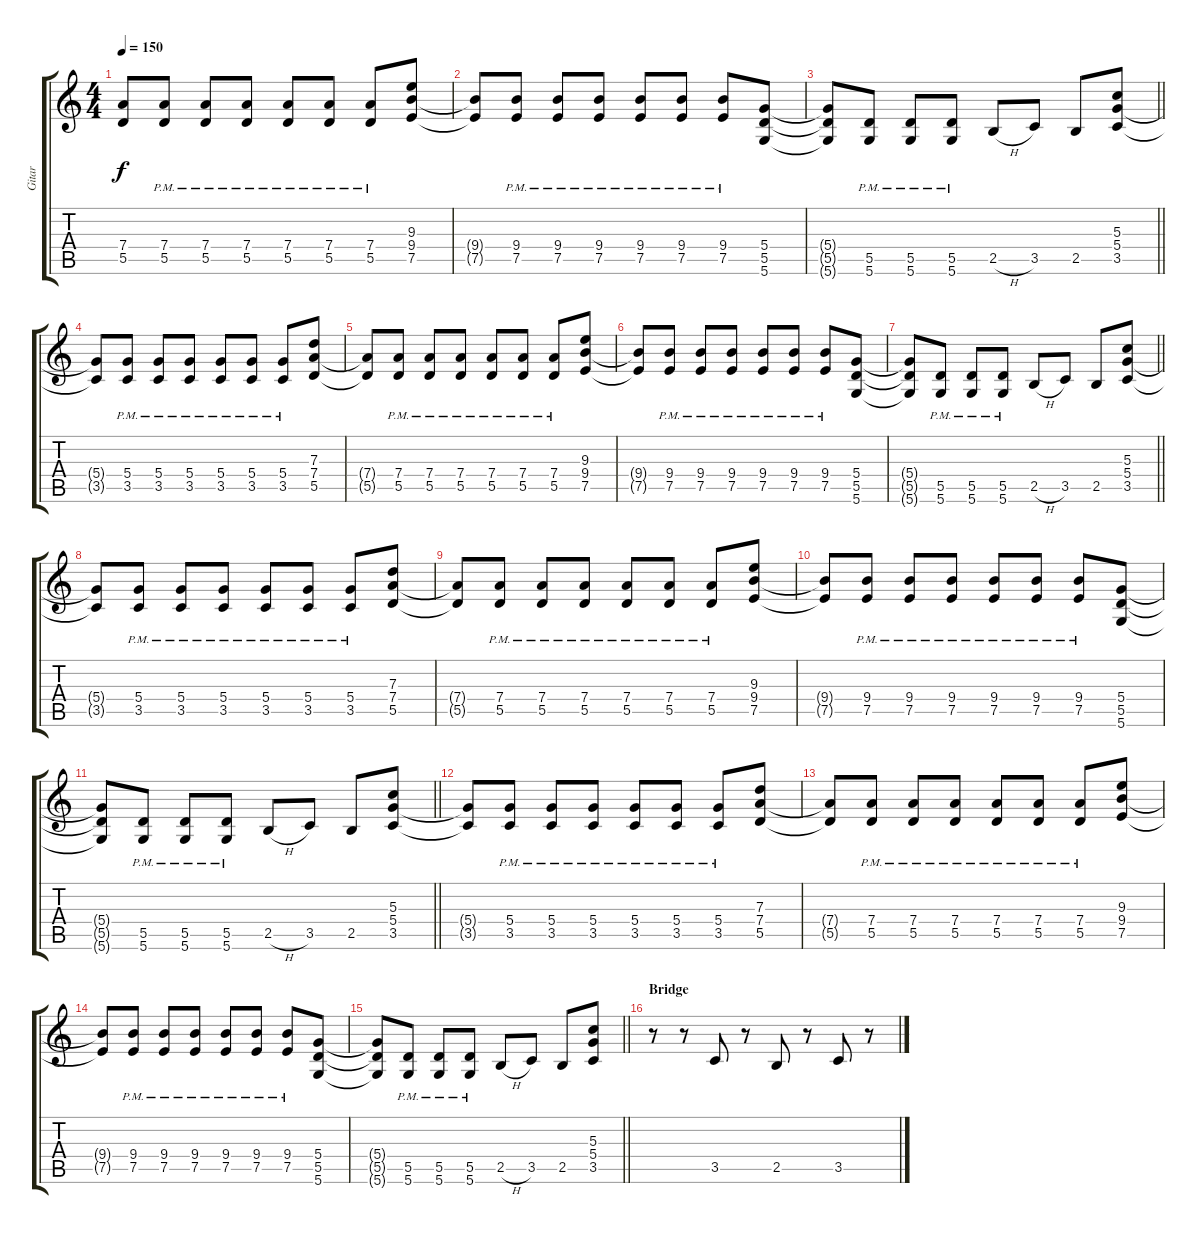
\track ("Gitar" "Gitar") {instrument distortionguitar}
\staff {score tabs}
\tuning (E4 B3 G3 D3 A2 D2) {hide}
\ts (4 4)
\tempo 150
\clef g2
\ks c
(7.4{t} 5.5{t}).8{dy f} (7.4{pm} 5.5{pm}).8 (7.4{pm} 5.5{pm}).8 (7.4{pm} 5.5{pm}).8 (7.4{pm} 5.5{pm}).8 (7.4{pm} 5.5{pm}).8 (7.4{pm} 5.5{pm}).8 (9.3 9.4 7.5).8 |
(9.4{t} 7.5{t}).8 (9.4{pm} 7.5{pm}).8 (9.4{pm} 7.5{pm}).8 (9.4{pm} 7.5{pm}).8 (9.4{pm} 7.5{pm}).8 (9.4{pm} 7.5{pm}).8 (9.4{pm} 7.5{pm}).8 (5.4 5.5 5.6).8 |
\barLineRight lightlight
(5.4{t} 5.5{t} 5.6{t}).8 (5.5{pm} 5.6{pm}).8 (5.5{pm} 5.6{pm}).8 (5.5{pm} 5.6{pm}).8 2.5{h}.8 3.5.8 2.5.8 (5.3 5.4 3.5).8 |
(5.4{t} 3.5{t}).8 (5.4{pm} 3.5{pm}).8 (5.4{pm} 3.5{pm}).8 (5.4{pm} 3.5{pm}).8 (5.4{pm} 3.5{pm}).8 (5.4{pm} 3.5{pm}).8 (5.4{pm} 3.5{pm}).8 (7.3 7.4 5.5).8 |
(7.4{t} 5.5{t}).8 (7.4{pm} 5.5{pm}).8 (7.4{pm} 5.5{pm}).8 (7.4{pm} 5.5{pm}).8 (7.4{pm} 5.5{pm}).8 (7.4{pm} 5.5{pm}).8 (7.4{pm} 5.5{pm}).8 (9.3 9.4 7.5).8 |
(9.4{t} 7.5{t}).8 (9.4{pm} 7.5{pm}).8 (9.4{pm} 7.5{pm}).8 (9.4{pm} 7.5{pm}).8 (9.4{pm} 7.5{pm}).8 (9.4{pm} 7.5{pm}).8 (9.4{pm} 7.5{pm}).8 (5.4 5.5 5.6).8 |
\barLineRight lightlight
(5.4{t} 5.5{t} 5.6{t}).8 (5.5{pm} 5.6{pm}).8 (5.5{pm} 5.6{pm}).8 (5.5{pm} 5.6{pm}).8 2.5{h}.8 3.5.8 2.5.8 (5.3 5.4 3.5).8 |
(5.4{t} 3.5{t}).8 (5.4{pm} 3.5{pm}).8 (5.4{pm} 3.5{pm}).8 (5.4{pm} 3.5{pm}).8 (5.4{pm} 3.5{pm}).8 (5.4{pm} 3.5{pm}).8 (5.4{pm} 3.5{pm}).8 (7.3 7.4 5.5).8 |
(7.4{t} 5.5{t}).8 (7.4{pm} 5.5{pm}).8 (7.4{pm} 5.5{pm}).8 (7.4{pm} 5.5{pm}).8 (7.4{pm} 5.5{pm}).8 (7.4{pm} 5.5{pm}).8 (7.4{pm} 5.5{pm}).8 (9.3 9.4 7.5).8 |
(9.4{t} 7.5{t}).8 (9.4{pm} 7.5{pm}).8 (9.4{pm} 7.5{pm}).8 (9.4{pm} 7.5{pm}).8 (9.4{pm} 7.5{pm}).8 (9.4{pm} 7.5{pm}).8 (9.4{pm} 7.5{pm}).8 (5.4 5.5 5.6).8 |
\barLineRight lightlight
(5.4{t} 5.5{t} 5.6{t}).8 (5.5{pm} 5.6{pm}).8 (5.5{pm} 5.6{pm}).8 (5.5{pm} 5.6{pm}).8 2.5{h}.8 3.5.8 2.5.8 (5.3 5.4 3.5).8 |
(5.4{t} 3.5{t}).8 (5.4{pm} 3.5{pm}).8 (5.4{pm} 3.5{pm}).8 (5.4{pm} 3.5{pm}).8 (5.4{pm} 3.5{pm}).8 (5.4{pm} 3.5{pm}).8 (5.4{pm} 3.5{pm}).8 (7.3 7.4 5.5).8 |
(7.4{t} 5.5{t}).8 (7.4{pm} 5.5{pm}).8 (7.4{pm} 5.5{pm}).8 (7.4{pm} 5.5{pm}).8 (7.4{pm} 5.5{pm}).8 (7.4{pm} 5.5{pm}).8 (7.4{pm} 5.5{pm}).8 (9.3 9.4 7.5).8 |
(9.4{t} 7.5{t}).8 (9.4{pm} 7.5{pm}).8 (9.4{pm} 7.5{pm}).8 (9.4{pm} 7.5{pm}).8 (9.4{pm} 7.5{pm}).8 (9.4{pm} 7.5{pm}).8 (9.4{pm} 7.5{pm}).8 (5.4 5.5 5.6).8 |
\barLineRight lightlight
(5.4{t} 5.5{t} 5.6{t}).8 (5.5{pm} 5.6{pm}).8 (5.5{pm} 5.6{pm}).8 (5.5{pm} 5.6{pm}).8 2.5{h}.8 3.5.8 2.5.8 (5.3 5.4 3.5).8 |
\section ("" "Bridge")
r.8 r.8 3.5.8 r.8 2.5.8 r.8 3.5.8 r.8
